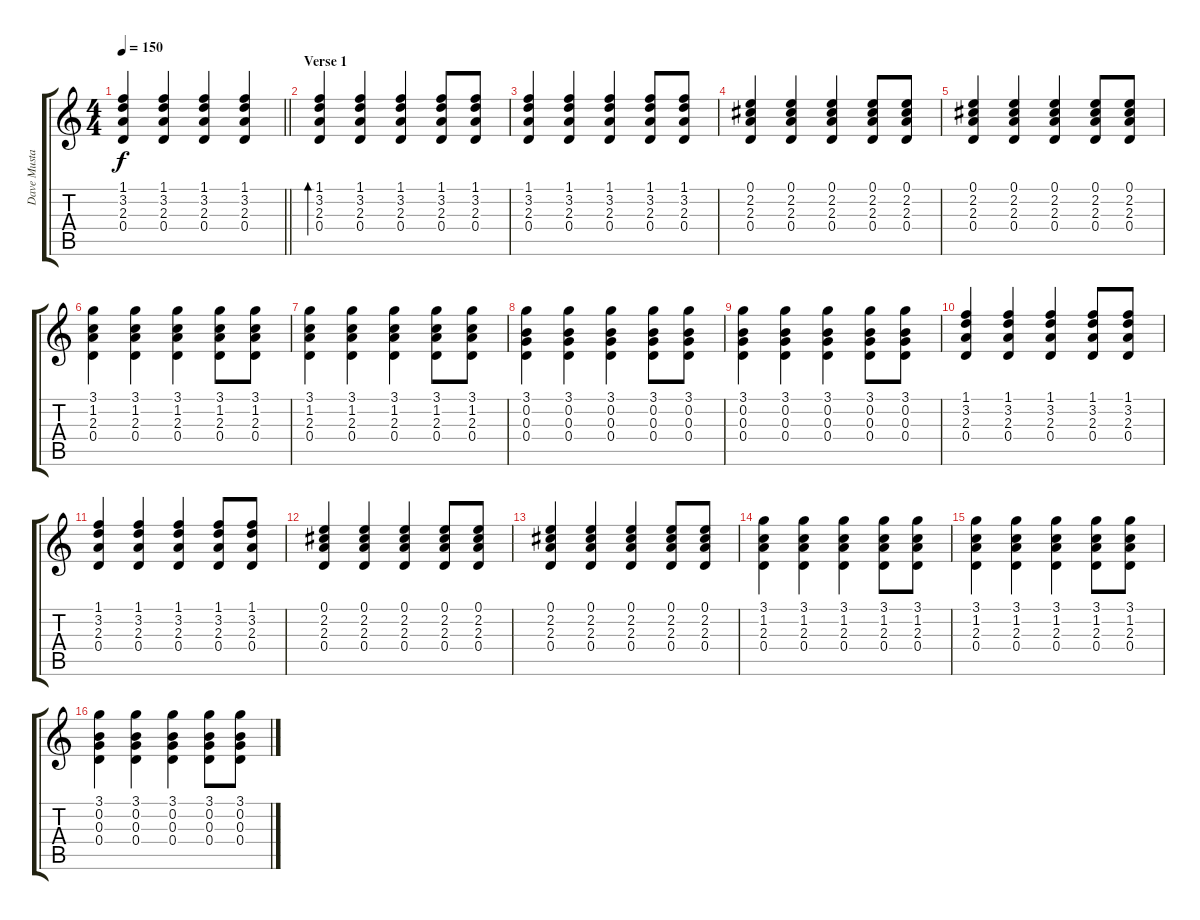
\track ("Dave Mustaine" "Dave Musta") {instrument distortionguitar}
\staff {score tabs}
\tuning (E4 B3 G3 D3 A2 E2) {hide}
\ts (4 4)
\tempo 150
\clef g2
\barLineRight lightlight
\ks c
(1.1 3.2 2.3 0.4).4{dy f} (1.1 3.2 2.3 0.4).4 (1.1 3.2 2.3 0.4).4 (1.1 3.2 2.3 0.4).4 |
\section ("" "Verse 1")
(1.1 3.2 2.3 0.4).4{bd 120 volume 12} (1.1 3.2 2.3 0.4).4 (1.1 3.2 2.3 0.4).4 (1.1 3.2 2.3 0.4).8 (1.1 3.2 2.3 0.4).8 |
(1.1 3.2 2.3 0.4).4 (1.1 3.2 2.3 0.4).4 (1.1 3.2 2.3 0.4).4 (1.1 3.2 2.3 0.4).8 (1.1 3.2 2.3 0.4).8 |
(0.1 2.2 2.3 0.4).4 (0.1 2.2 2.3 0.4).4 (0.1 2.2 2.3 0.4).4 (0.1 2.2 2.3 0.4).8 (0.1 2.2 2.3 0.4).8 |
(0.1 2.2 2.3 0.4).4 (0.1 2.2 2.3 0.4).4 (0.1 2.2 2.3 0.4).4 (0.1 2.2 2.3 0.4).8 (0.1 2.2 2.3 0.4).8 |
(3.1 1.2 2.3 0.4).4 (3.1 1.2 2.3 0.4).4 (3.1 1.2 2.3 0.4).4 (3.1 1.2 2.3 0.4).8 (3.1 1.2 2.3 0.4).8 |
(3.1 1.2 2.3 0.4).4 (3.1 1.2 2.3 0.4).4 (3.1 1.2 2.3 0.4).4 (3.1 1.2 2.3 0.4).8 (3.1 1.2 2.3 0.4).8 |
(3.1 0.2 0.3 0.4).4 (3.1 0.2 0.3 0.4).4 (3.1 0.2 0.3 0.4).4 (3.1 0.2 0.3 0.4).8 (3.1 0.2 0.3 0.4).8 |
(3.1 0.2 0.3 0.4).4 (3.1 0.2 0.3 0.4).4 (3.1 0.2 0.3 0.4).4 (3.1 0.2 0.3 0.4).8 (3.1 0.2 0.3 0.4).8 |
(1.1 3.2 2.3 0.4).4 (1.1 3.2 2.3 0.4).4 (1.1 3.2 2.3 0.4).4 (1.1 3.2 2.3 0.4).8 (1.1 3.2 2.3 0.4).8 |
(1.1 3.2 2.3 0.4).4 (1.1 3.2 2.3 0.4).4 (1.1 3.2 2.3 0.4).4 (1.1 3.2 2.3 0.4).8 (1.1 3.2 2.3 0.4).8 |
(0.1 2.2 2.3 0.4).4 (0.1 2.2 2.3 0.4).4 (0.1 2.2 2.3 0.4).4 (0.1 2.2 2.3 0.4).8 (0.1 2.2 2.3 0.4).8 |
(0.1 2.2 2.3 0.4).4 (0.1 2.2 2.3 0.4).4 (0.1 2.2 2.3 0.4).4 (0.1 2.2 2.3 0.4).8 (0.1 2.2 2.3 0.4).8 |
(3.1 1.2 2.3 0.4).4 (3.1 1.2 2.3 0.4).4 (3.1 1.2 2.3 0.4).4 (3.1 1.2 2.3 0.4).8 (3.1 1.2 2.3 0.4).8 |
(3.1 1.2 2.3 0.4).4 (3.1 1.2 2.3 0.4).4 (3.1 1.2 2.3 0.4).4 (3.1 1.2 2.3 0.4).8 (3.1 1.2 2.3 0.4).8 |
(3.1 0.2 0.3 0.4).4 (3.1 0.2 0.3 0.4).4 (3.1 0.2 0.3 0.4).4 (3.1 0.2 0.3 0.4).8 (3.1 0.2 0.3 0.4).8
